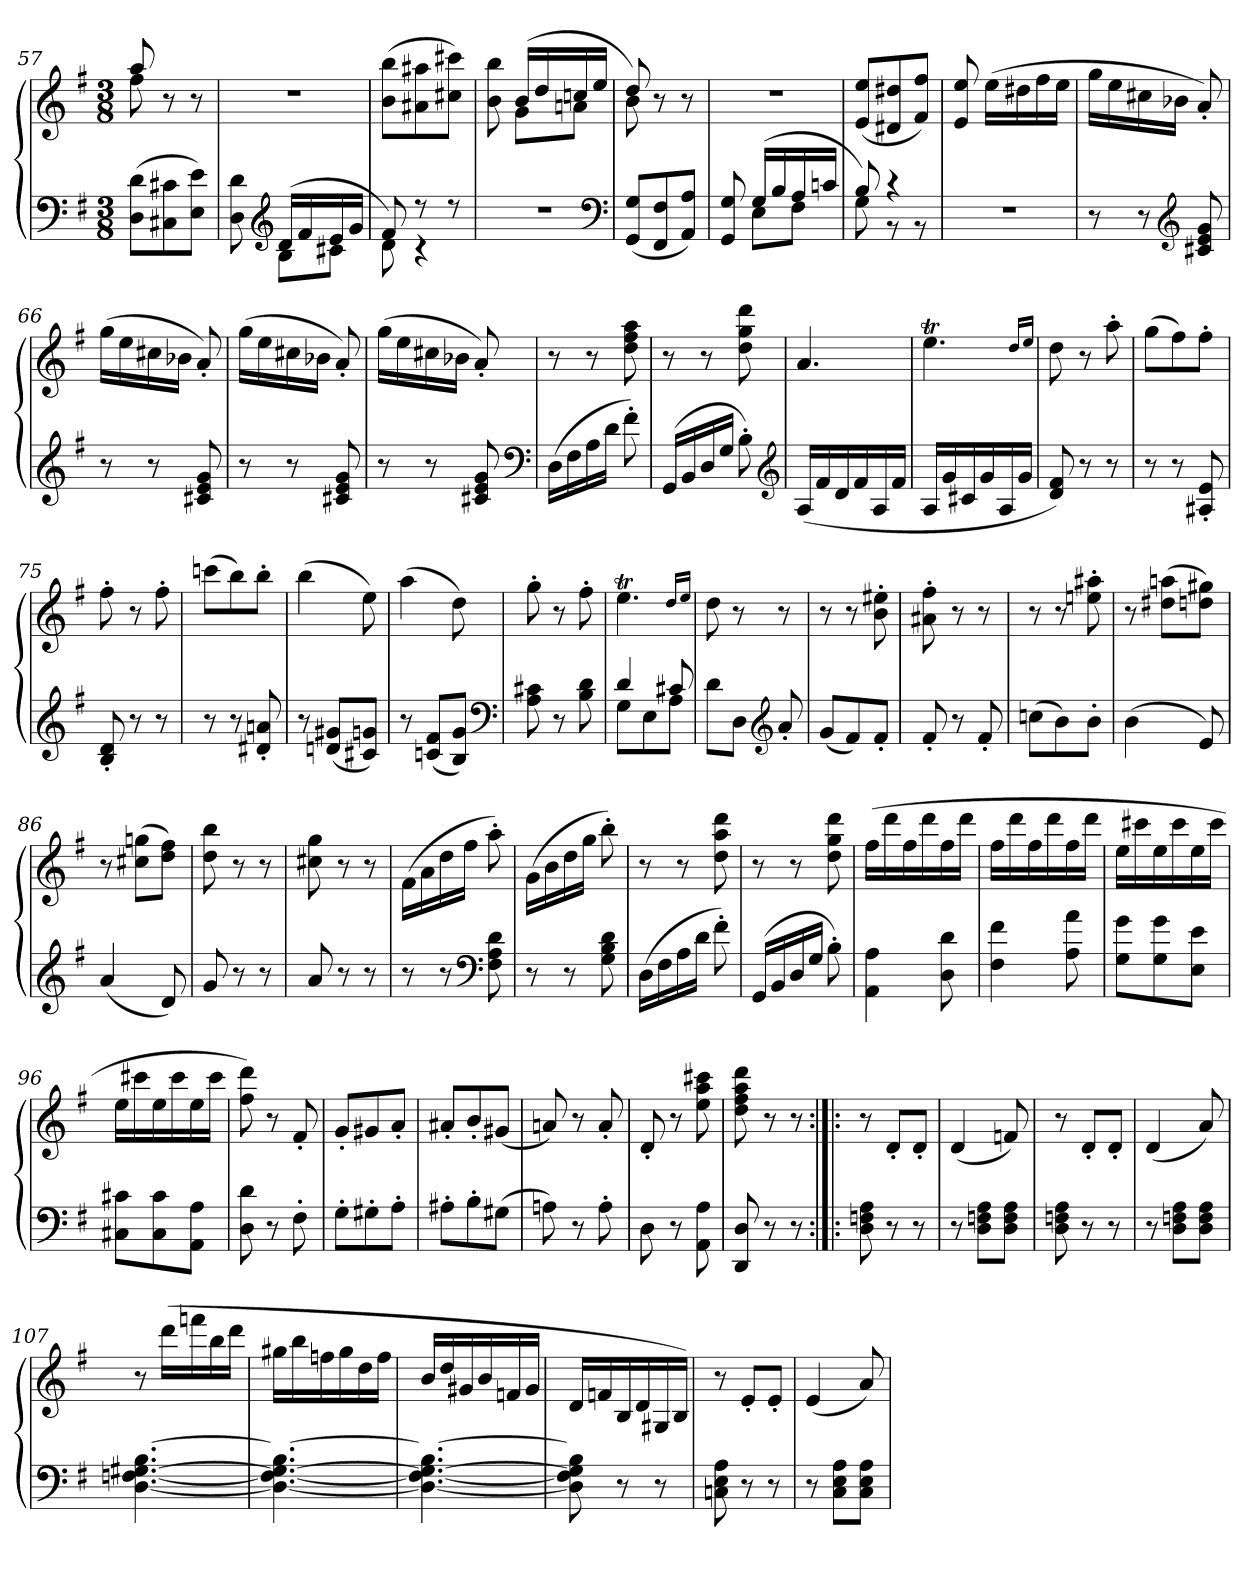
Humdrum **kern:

**kern	**kern
*part1	*part1
*staff2	*staff1
*clefF4	*clefG2
*k[f#]	*k[f#]
*G:	*G:
*M3/8	*M3/8
=57	=57
*	*^
(8D 8dL	8aa	8ff#
8C#X 8c#X	4ryy	8r
8E 8eJ)	.	8r
*	*v	*v
=58	=58
*^	*
8D\ 8d\	8ryy	4.r
*clefG2	*	*
(16dLL	8BL	.
16f#	.	.
16e	8c#XJ	.
16gJJ	.	.
=59	=59	=59
8f#)	8d	(8b 8bbL
8r	4r	8a#X 8aa#X
8r	.	8cc#X 8ccc#XJ)
*v	*v	*
=60	=60
*	*^
4.r	8ryy	8b 8bb
.	(16bLL	8gL
.	16dd	.
.	16ccn	8anJ
.	16eeJJ	.
*clefF4	*	*
=61	=61	=61
(8GG 8GL	8dd)	8b
8FF# 8F#	4ryy	8r
8AA 8AJ)	.	8r
*	*v	*v
=62	=62
*^	*
8GG 8G	8ryy	4.r
(16GLL	8EL	.
16B	.	.
16A	8F#J	.
16cnJJ	.	.
=63	=63	=63
8B)	8G	(8e 8eeL
4r	8r	8d#X 8dd#X
.	8r	8f# 8ff#J)
*v	*v	*
=64	=64
4.r	8e 8ee
.	(16eeLL
.	16dd#X
.	16ff#
.	16eeJJ
=65	=65
8r	16ggLL
.	16ee
8r	16cc#X
.	16b-XJJ
*clefG2	*
8c#X 8e 8g	8a')
=66	=66
8r	(16ggLL
.	16ee
8r	16cc#X
.	16b-XJJ
8c#X 8e 8g	8a')
=67	=67
8r	(16ggLL
.	16ee
8r	16cc#X
.	16b-XJJ
8c#X 8e 8g	8a')
=68	=68
8r	(16ggLL
.	16ee
8r	16cc#X
.	16b-XJJ
8c#X 8e 8g	8a')
*clefF4	*
=69	=69
(16DLL	8r
16F#	.
16A	8r
16dJJ	.
8f#')	8dd 8ff# 8aa
=70	=70
(16GGLL	8r
16BB	.
16D	8r
16GJJ	.
8B')	8dd 8gg 8ddd
*clefG2	*
=71	=71
(16ALL	4.a
16f#	.
16d	.
16f#	.
16A	.
16f#JJ	.
=72	=72
16ALL	4.eeT
16g	.
16c#X	.
16g	.
16A	.
16gJJ	.
.	16qdd/LL
.	16qee/JJ
=73	=73
8d 8f#)	8dd
8r	8r
8r	8aa'
=74	=74
8r	(8ggL
8r	8ff#)
8A#X' 8e'	8ff#'J
=75	=75
8B' 8d'	8ff#'
8r	8r
8r	8ff#'
=76	=76
8r	(8cccnL
8r	8bb)
8d#X' 8an'	8bb'J
=77	=77
8r	(4bb
(8dn 8g#XL	.
8c#X 8gnJ)	8ee)
=78	=78
8r	(4aa
(8cn 8f#L	.
8B 8gJ)	8dd)
*clefF4	*
=79	=79
8A 8c#X	8gg'
8r	8r
8B 8d	8ff#'
=80	=80
*^	*
4d	8GL	4.eeT
.	8E	.
8c#X	8AJ	.
*v	*v	*
.	16qdd/LL
.	16qee/JJ
=81	=81
8dL	8dd
8DJ	8r
*clefG2	*
8a'	8r
=82	=82
(8gL	8r
8f#)	8r
8f#'J	8b' 8ee#X'
=83	=83
8f#'	8a#X' 8ff#'
8r	8r
8f#'	8r
=84	=84
(8ccnL	8r
8b)	8r
8b'J	8een' 8aa#X'
=85	=85
(4b	8r
.	(8dd#X 8aanL
8e)	8ddn 8gg#XJ)
=86	=86
(4a	8r
.	(8cc#X 8ggnL
8d)	8dd 8ff#J)
=87	=87
8g	8dd 8bb
8r	8r
8r	8r
=88	=88
8a	8cc#X 8gg
8r	8r
8r	8r
=89	=89
8r	(16f#LL
.	16a
8r	16dd
.	16ff#JJ
*clefF4	*
8F# 8A 8d	8aa')
=90	=90
8r	(16gLL
.	16b
8r	16dd
.	16ggJJ
8G 8B 8d	8bb')
=91	=91
(16DLL	8r
16F#	.
16A	8r
16dJJ	.
8f#')	8dd 8aa 8ddd
=92	=92
(16GGLL	8r
16BB	.
16D	8r
16GJJ	.
8B')	8dd 8gg 8ddd
=93	=93
4AA 4A	(16ff#LL
.	16ddd
.	16ff#
.	16ddd
8D 8d	16ff#
.	16dddJJ
=94	=94
4F# 4f#	16ff#LL
.	16ddd
.	16ff#
.	16ddd
8A 8a	16ff#
.	16dddJJ
=95	=95
8G 8gL	16eeLL
.	16ccc#X
8G 8g	16ee
.	16ccc#
8E 8eJ	16ee
.	16ccc#JJ
=96	=96
8C#X 8c#XL	16eeLL
.	16ccc#X
8C# 8c#	16ee
.	16ccc#
8AA 8AJ	16ee
.	16ccc#JJ
=97	=97
8D 8d	8ff# 8ddd)
8r	8r
8F#'	8f#'
=98	=98
8G'L	8g'L
8G#X'	8g#X
8A'J	8a'J
=99	=99
8A#X'L	8a#X'L
8B'	8b'
(8G#XJ	(8g#XJ
=100	=100
8An)	8an)
8r	8r
8A'	8a'
=101	=101
8D	8d'
8r	8r
8AA 8A	8ee 8aa 8ccc#X
=102	=102
8DD 8D	8dd 8ff# 8aa 8ddd
8r	8r
8r	8r
=103:|!|:	=103:|!|:
8D 8Fn 8A	8r
8r	8d'L
8r	8d'J
=104	=104
8r	(4d
8D 8Fn 8AL	.
8D 8F 8AJ	8fn)
=105	=105
8D 8Fn 8A	8r
8r	8d'L
8r	8d'J
=106	=106
8r	(4d
8D 8Fn 8AL	.
8D 8F 8AJ	8a)
=107	=107
[4.D [4.Fn [4.G#X [4.B	8r
.	(16dddLL
.	16fffn
.	16bb
.	16dddJJ
=108	=108
4.D_ 4.F_ 4.G#_ 4.B_	16gg#XLL
.	16bb
.	16ffn
.	16gg#
.	16dd
.	16ffJJ
=109	=109
4.D_ 4.F_ 4.G#_ 4.B_	16bLL
.	16dd
.	16g#X
.	16b
.	16fn
.	16g#JJ
=110	=110
8D] 8F] 8G#] 8B]	16dLL
.	16fn
8r	16B
.	16d
8r	16G#X
.	16BJJ)
=111	=111
8Cn 8E 8A	8r
8r	8e'L
8r	8e'J
=112	=112
8r	(4e
8C 8E 8AL	.
8C 8E 8AJ	8a)
=	=
*-	*-
